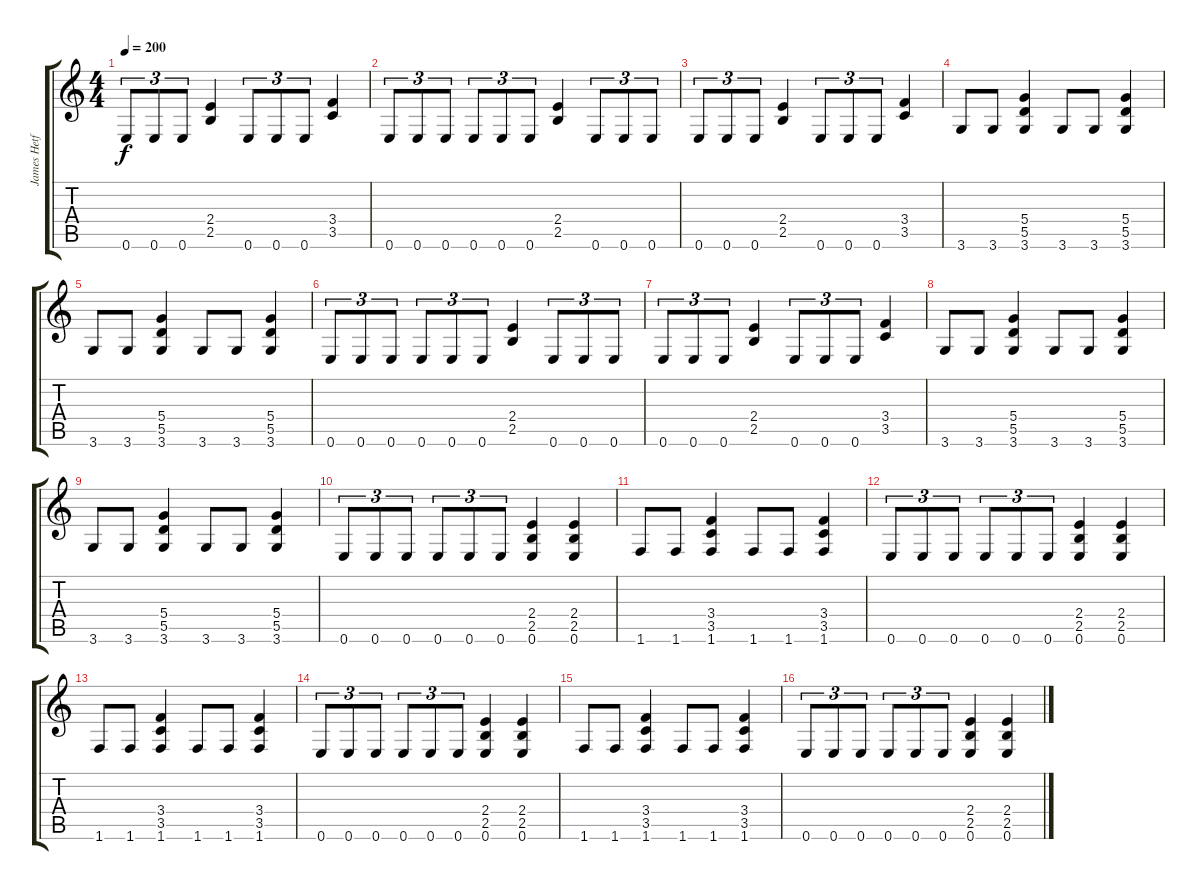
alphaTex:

\track ("James Hetfield" "James Hetf") {instrument electricguitarclean}
\staff {score tabs}
\tuning (E4 B3 G3 D3 A2 E2) {hide}
\ts (4 4)
\tempo 200
\clef g2
\ks c
0.6.8{tu (3 2) dy f} 0.6.8{tu (3 2)} 0.6.8{tu (3 2)} (2.4 2.5).4 0.6.8{tu (3 2)} 0.6.8{tu (3 2)} 0.6.8{tu (3 2)} (3.4 3.5).4 |
0.6.8{tu (3 2)} 0.6.8{tu (3 2)} 0.6.8{tu (3 2)} 0.6.8{tu (3 2)} 0.6.8{tu (3 2)} 0.6.8{tu (3 2)} (2.4 2.5).4 0.6.8{tu (3 2)} 0.6.8{tu (3 2)} 0.6.8{tu (3 2)} |
0.6.8{tu (3 2)} 0.6.8{tu (3 2)} 0.6.8{tu (3 2)} (2.4 2.5).4 0.6.8{tu (3 2)} 0.6.8{tu (3 2)} 0.6.8{tu (3 2)} (3.4 3.5).4 |
3.6.8 3.6.8 (5.4 5.5 3.6).4 3.6.8 3.6.8 (5.4 5.5 3.6).4 |
3.6.8 3.6.8 (5.4 5.5 3.6).4 3.6.8 3.6.8 (5.4 5.5 3.6).4 |
0.6.8{tu (3 2)} 0.6.8{tu (3 2)} 0.6.8{tu (3 2)} 0.6.8{tu (3 2)} 0.6.8{tu (3 2)} 0.6.8{tu (3 2)} (2.4 2.5).4 0.6.8{tu (3 2)} 0.6.8{tu (3 2)} 0.6.8{tu (3 2)} |
0.6.8{tu (3 2)} 0.6.8{tu (3 2)} 0.6.8{tu (3 2)} (2.4 2.5).4 0.6.8{tu (3 2)} 0.6.8{tu (3 2)} 0.6.8{tu (3 2)} (3.4 3.5).4 |
3.6.8 3.6.8 (5.4 5.5 3.6).4 3.6.8 3.6.8 (5.4 5.5 3.6).4 |
3.6.8 3.6.8 (5.4 5.5 3.6).4 3.6.8 3.6.8 (5.4 5.5 3.6).4 |
0.6.8{tu (3 2)} 0.6.8{tu (3 2)} 0.6.8{tu (3 2)} 0.6.8{tu (3 2)} 0.6.8{tu (3 2)} 0.6.8{tu (3 2)} (2.4 2.5 0.6).4 (2.4 2.5 0.6).4 |
1.6.8 1.6.8 (3.4 3.5 1.6).4 1.6.8 1.6.8 (3.4 3.5 1.6).4 |
0.6.8{tu (3 2)} 0.6.8{tu (3 2)} 0.6.8{tu (3 2)} 0.6.8{tu (3 2)} 0.6.8{tu (3 2)} 0.6.8{tu (3 2)} (2.4 2.5 0.6).4 (2.4 2.5 0.6).4 |
1.6.8 1.6.8 (3.4 3.5 1.6).4 1.6.8 1.6.8 (3.4 3.5 1.6).4 |
0.6.8{tu (3 2)} 0.6.8{tu (3 2)} 0.6.8{tu (3 2)} 0.6.8{tu (3 2)} 0.6.8{tu (3 2)} 0.6.8{tu (3 2)} (2.4 2.5 0.6).4 (2.4 2.5 0.6).4 |
1.6.8 1.6.8 (3.4 3.5 1.6).4 1.6.8 1.6.8 (3.4 3.5 1.6).4 |
0.6.8{tu (3 2)} 0.6.8{tu (3 2)} 0.6.8{tu (3 2)} 0.6.8{tu (3 2)} 0.6.8{tu (3 2)} 0.6.8{tu (3 2)} (2.4 2.5 0.6).4 (2.4 2.5 0.6).4
